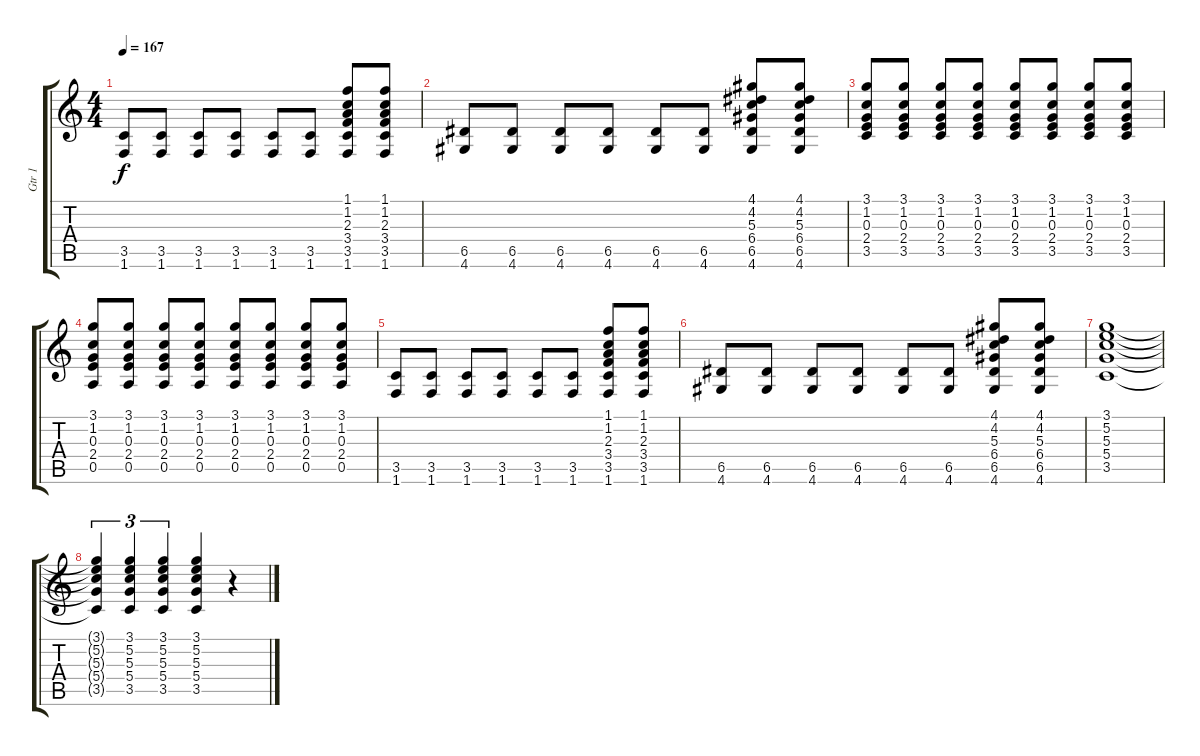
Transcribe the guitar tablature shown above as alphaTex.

\track ("Gtr 1" "Gtr 1") {instrument distortionguitar}
\staff {score tabs}
\tuning (E4 B3 G3 D3 A2 E2) {hide}
\ts (4 4)
\tempo 167
\clef g2
\ks c
(3.5 1.6).8{dy f} (3.5 1.6).8 (3.5 1.6).8 (3.5 1.6).8 (3.5 1.6).8 (3.5 1.6).8 (1.1 1.2 2.3 3.4 3.5 1.6).8 (1.1 1.2 2.3 3.4 3.5 1.6).8 |
(6.5 4.6).8 (6.5 4.6).8 (6.5 4.6).8 (6.5 4.6).8 (6.5 4.6).8 (6.5 4.6).8 (4.1 4.2 5.3 6.4 6.5 4.6).8 (4.1 4.2 5.3 6.4 6.5 4.6).8 |
(3.1 1.2 0.3 2.4 3.5).8 (3.1 1.2 0.3 2.4 3.5).8 (3.1 1.2 0.3 2.4 3.5).8 (3.1 1.2 0.3 2.4 3.5).8 (3.1 1.2 0.3 2.4 3.5).8 (3.1 1.2 0.3 2.4 3.5).8 (3.1 1.2 0.3 2.4 3.5).8 (3.1 1.2 0.3 2.4 3.5).8 |
(3.1 1.2 0.3 2.4 0.5).8 (3.1 1.2 0.3 2.4 0.5).8 (3.1 1.2 0.3 2.4 0.5).8 (3.1 1.2 0.3 2.4 0.5).8 (3.1 1.2 0.3 2.4 0.5).8 (3.1 1.2 0.3 2.4 0.5).8 (3.1 1.2 0.3 2.4 0.5).8 (3.1 1.2 0.3 2.4 0.5).8 |
(3.5 1.6).8 (3.5 1.6).8 (3.5 1.6).8 (3.5 1.6).8 (3.5 1.6).8 (3.5 1.6).8 (1.1 1.2 2.3 3.4 3.5 1.6).8 (1.1 1.2 2.3 3.4 3.5 1.6).8 |
(6.5 4.6).8 (6.5 4.6).8 (6.5 4.6).8 (6.5 4.6).8 (6.5 4.6).8 (6.5 4.6).8 (4.1 4.2 5.3 6.4 6.5 4.6).8 (4.1 4.2 5.3 6.4 6.5 4.6).8 |
(3.1 5.2 5.3 5.4 3.5).1 |
(3.1{t} 5.2{t} 5.3{t} 5.4{t} 3.5{t}).4{tu (3 2)} (3.1 5.2 5.3 5.4 3.5).4{tu (3 2)} (3.1 5.2 5.3 5.4 3.5).4{tu (3 2)} (3.1 5.2 5.3 5.4 3.5).4 r.4
